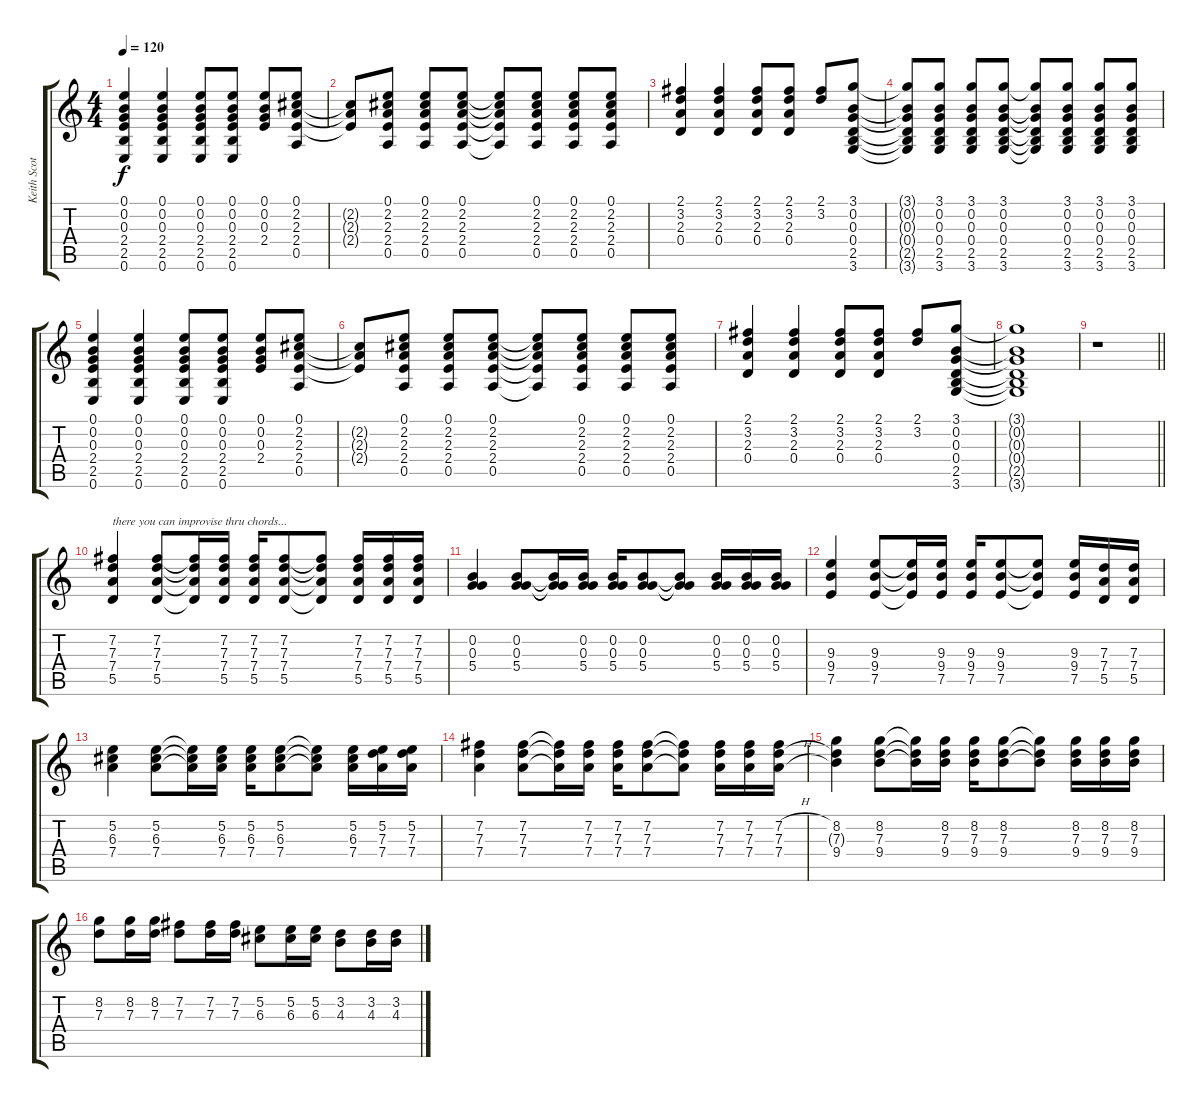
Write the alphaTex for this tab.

\track ("Keith Scott" "Keith Scot") {instrument overdrivenguitar}
\staff {score tabs}
\tuning (E4 B3 G3 D3 A2 E2) {hide}
\ts (4 4)
\tempo 120
\clef g2
\ks c
(0.1 0.2 0.3 2.4 2.5 0.6).4{dy f} (0.1 0.2 0.3 2.4 2.5 0.6).4 (0.1 0.2 0.3 2.4 2.5 0.6).8 (0.1 0.2 0.3 2.4 2.5 0.6).8 (0.1 0.2 0.3 2.4).8 (0.1 2.2 2.3 2.4 0.5).8 |
(2.2{t} 2.3{t} 2.4{t}).8 (0.1 2.2 2.3 2.4 0.5).8 (0.1 2.2 2.3 2.4 0.5).8 (0.1 2.2 2.3 2.4 0.5).8 (0.1{t} 2.2{t} 2.3{t} 2.4{t} 0.5{t}).8 (0.1 2.2 2.3 2.4 0.5).8 (0.1 2.2 2.3 2.4 0.5).8 (0.1 2.2 2.3 2.4 0.5).8 |
(2.1 3.2 2.3 0.4).4 (2.1 3.2 2.3 0.4).4 (2.1 3.2 2.3 0.4).8 (2.1 3.2 2.3 0.4).8 (2.1 3.2).8 (3.1 0.2 0.3 0.4 2.5 3.6).8 |
(3.1{t} 0.2{t} 0.3{t} 0.4{t} 2.5{t} 3.6{t}).8 (3.1 0.2 0.3 0.4 2.5 3.6).8 (3.1 0.2 0.3 0.4 2.5 3.6).8 (3.1 0.2 0.3 0.4 2.5 3.6).8 (3.1{t} 0.2{t} 0.3{t} 0.4{t} 2.5{t} 3.6{t}).8 (3.1 0.2 0.3 0.4 2.5 3.6).8 (3.1 0.2 0.3 0.4 2.5 3.6).8 (3.1 0.2 0.3 0.4 2.5 3.6).8 |
(0.1 0.2 0.3 2.4 2.5 0.6).4 (0.1 0.2 0.3 2.4 2.5 0.6).4 (0.1 0.2 0.3 2.4 2.5 0.6).8 (0.1 0.2 0.3 2.4 2.5 0.6).8 (0.1 0.2 0.3 2.4).8 (0.1 2.2 2.3 2.4 0.5).8 |
(2.2{t} 2.3{t} 2.4{t}).8 (0.1 2.2 2.3 2.4 0.5).8 (0.1 2.2 2.3 2.4 0.5).8 (0.1 2.2 2.3 2.4 0.5).8 (0.1{t} 2.2{t} 2.3{t} 2.4{t} 0.5{t}).8 (0.1 2.2 2.3 2.4 0.5).8 (0.1 2.2 2.3 2.4 0.5).8 (0.1 2.2 2.3 2.4 0.5).8 |
(2.1 3.2 2.3 0.4).4 (2.1 3.2 2.3 0.4).4 (2.1 3.2 2.3 0.4).8 (2.1 3.2 2.3 0.4).8 (2.1 3.2).8 (3.1 0.2 0.3 0.4 2.5 3.6).8 |
(3.1{t} 0.2{t} 0.3{t} 0.4{t} 2.5{t} 3.6{t}).1 |
\barLineRight lightlight
r.1 |
(7.2 7.3 7.4 5.5).4{txt "there you can improvise thru chords..."} (7.2 7.3 7.4 5.5).8 (7.2{t} 7.3{t} 7.4{t} 5.5{t}).16 (7.2 7.3 7.4 5.5).16 (7.2 7.3 7.4 5.5).16 (7.2 7.3 7.4 5.5).8 (7.2{t} 7.3{t} 7.4{t} 5.5{t}).8 (7.2 7.3 7.4 5.5).16 (7.2 7.3 7.4 5.5).16 (7.2 7.3 7.4 5.5).16 |
(0.2 0.3 5.4).4 (0.2 0.3 5.4).8 (0.2{t} 0.3{t} 5.4{t}).16 (0.2 0.3 5.4).16 (0.2 0.3 5.4).16 (0.2 0.3 5.4).8 (0.2{t} 0.3{t} 5.4{t}).8 (0.2 0.3 5.4).16 (0.2 0.3 5.4).16 (0.2 0.3 5.4).16 |
(9.3 9.4 7.5).4 (9.3 9.4 7.5).8 (9.3{t} 9.4{t} 7.5{t}).16 (9.3 9.4 7.5).16 (9.3 9.4 7.5).16 (9.3 9.4 7.5).8 (9.3{t} 9.4{t} 7.5{t}).8 (9.3 9.4 7.5).16 (7.3 7.4 5.5).16 (7.3 7.4 5.5).16 |
(5.2 6.3 7.4).4 (5.2 6.3 7.4).8 (5.2{t} 6.3{t} 7.4{t}).16 (5.2 6.3 7.4).16 (5.2 6.3 7.4).16 (5.2 6.3 7.4).8 (5.2{t} 6.3{t} 7.4{t}).8 (5.2 6.3 7.4).16 (5.2 7.3 7.4).16 (5.2 7.3 7.4).16 |
(7.2 7.3 7.4).4 (7.2 7.3 7.4).8 (7.2{t} 7.3{t} 7.4{t}).16 (7.2 7.3 7.4).16 (7.2 7.3 7.4).16 (7.2 7.3 7.4).8 (7.2{t} 7.3{t} 7.4{t}).8 (7.2 7.3 7.4).16 (7.2 7.3 7.4).16 (7.2{h} 7.3 7.4{h}).16 |
(8.2 7.3{t} 9.4).4 (8.2 7.3 9.4).8 (8.2{t} 7.3{t} 9.4{t}).16 (8.2 7.3 9.4).16 (8.2 7.3 9.4).16 (8.2 7.3 9.4).8 (8.2{t} 7.3{t} 9.4{t}).8 (8.2 7.3 9.4).16 (8.2 7.3 9.4).16 (8.2 7.3 9.4).16 |
(8.2 7.3).8 (8.2 7.3).16 (8.2 7.3).16 (7.2 7.3).8 (7.2 7.3).16 (7.2 7.3).16 (5.2 6.3).8 (5.2 6.3).16 (5.2 6.3).16 (3.2 4.3).8 (3.2 4.3).16 (3.2 4.3).16
